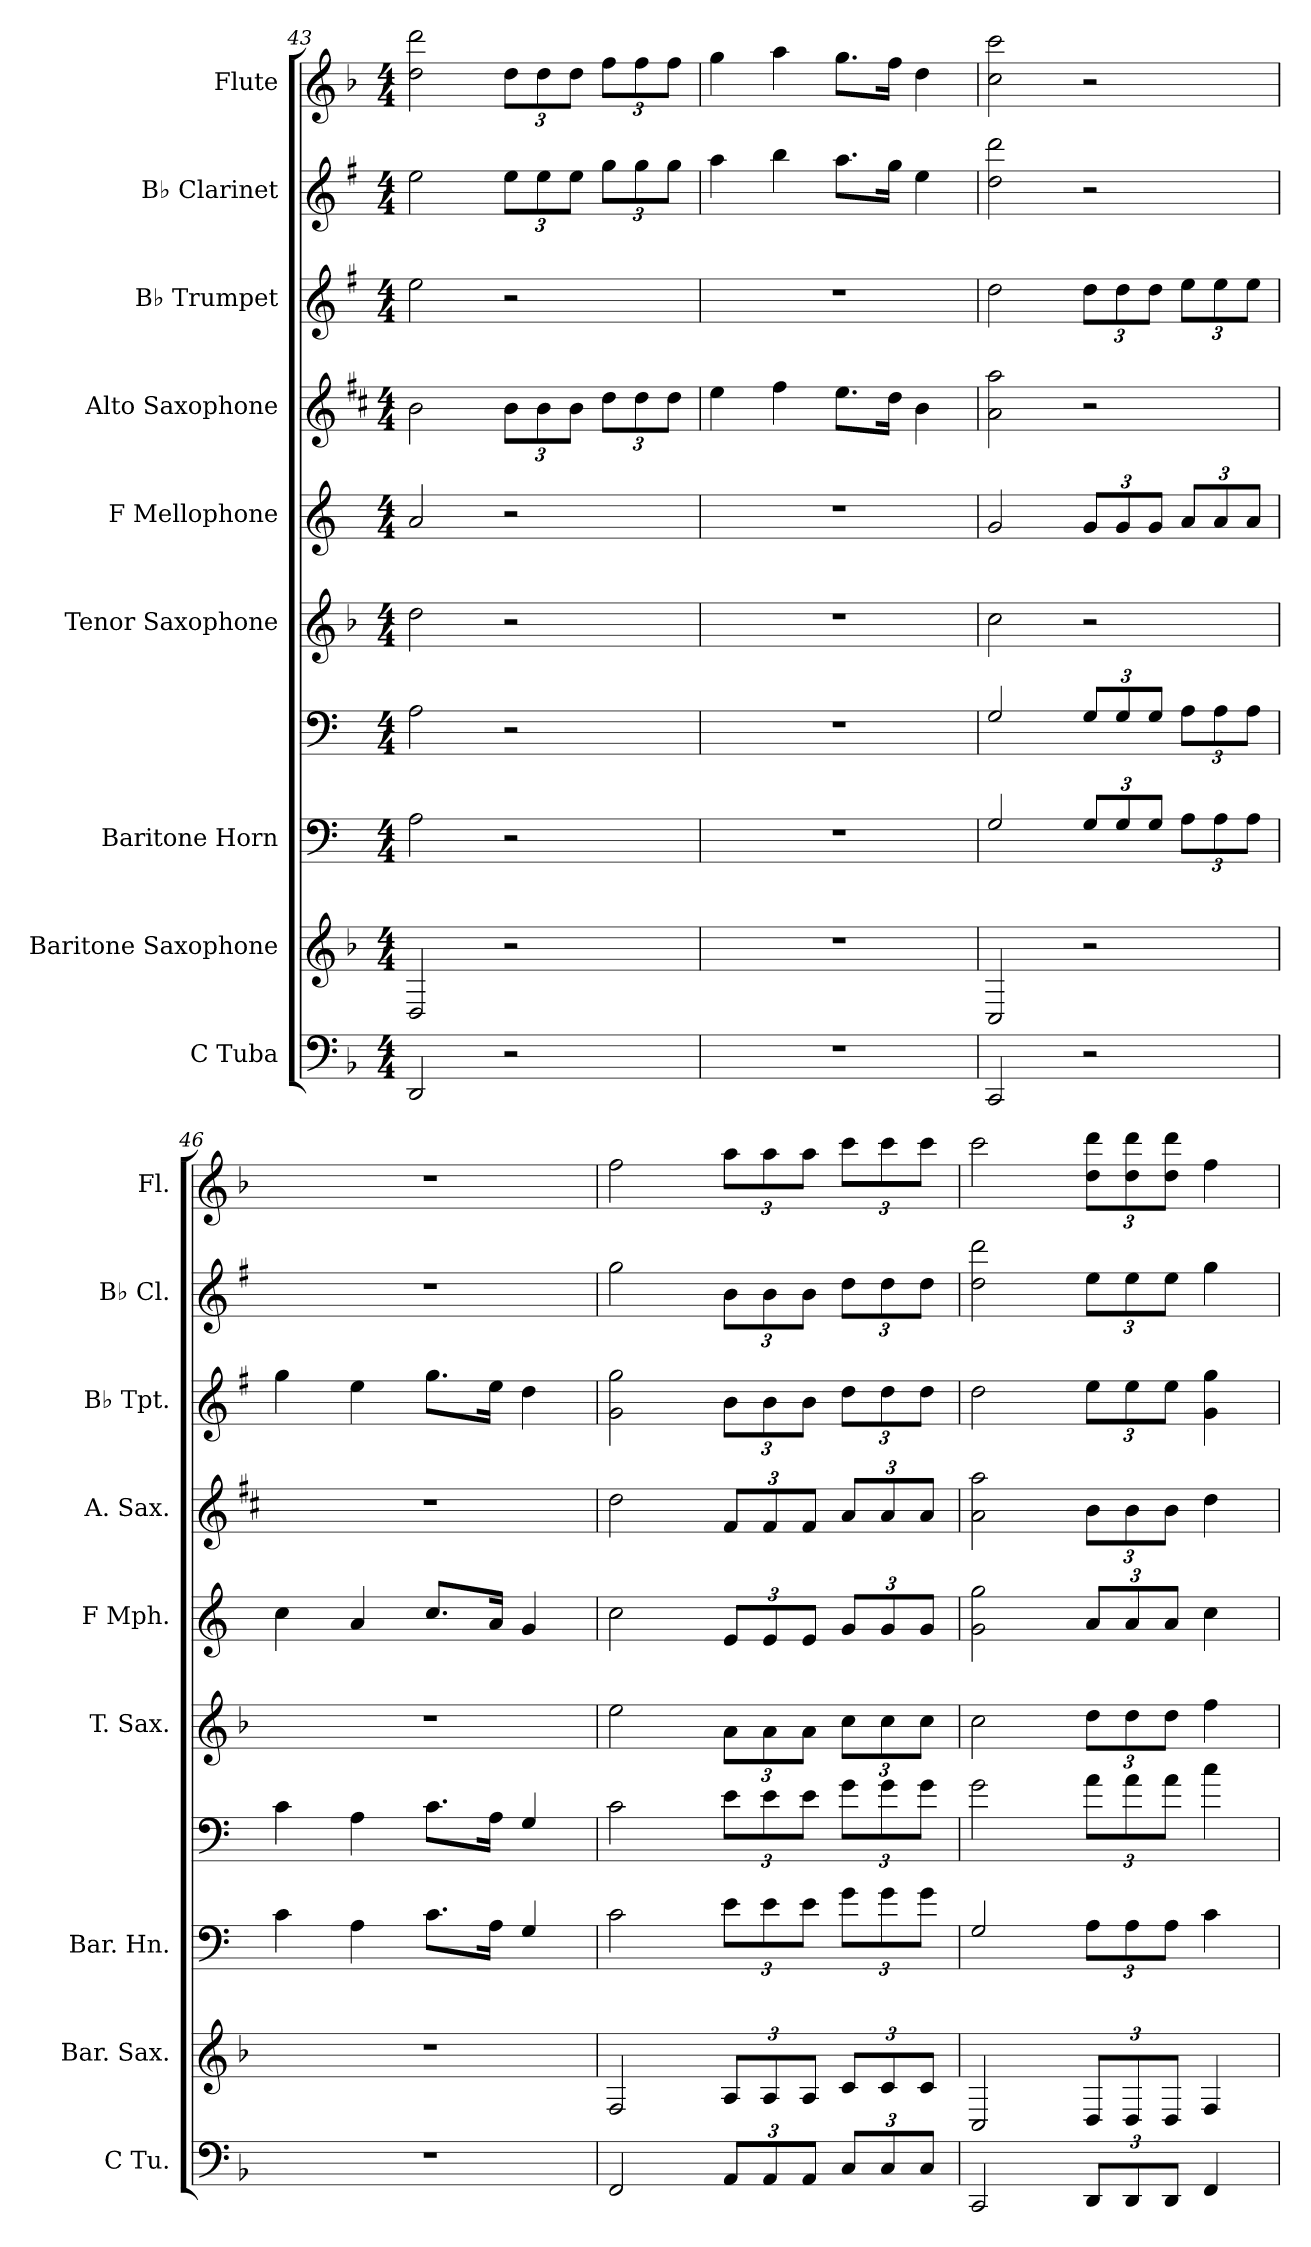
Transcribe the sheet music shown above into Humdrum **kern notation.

**kern	**kern	**kern	**kern	**kern	**kern	**kern	**kern	**kern	**kern
*part9	*part8	*part7	*part7	*part6	*part5	*part4	*part3	*part2	*part1
*staff10	*staff9	*staff8	*staff7	*staff6	*staff5	*staff4	*staff3	*staff2	*staff1
*I"C Tuba	*I"Baritone Saxophone	*I"Baritone Horn	*	*I"Tenor Saxophone	*I"F Mellophone	*I"Alto Saxophone	*I"B♭ Trumpet	*I"B♭ Clarinet	*I"Flute
*I'C Tu.	*I'Bar. Sax.	*I'Bar. Hn.	*	*I'T. Sax.	*I'F Mph.	*I'A. Sax.	*I'B♭ Tpt.	*I'B♭ Cl.	*I'Fl.
*clefF4	*clefG2	*clefF4	*clefF4	*clefG2	*clefG2	*clefG2	*clefG2	*clefG2	*clefG2
*	*ITrd12c21	*ITrd4c7	*ITrd4c7	*ITrd8c14	*ITrd4c7	*ITrd5c9	*ITrd1c2	*ITrd1c2	*
*k[b-]	*k[b-]	*k[b-]	*k[b-]	*k[b-]	*k[b-]	*k[b-]	*k[b-]	*k[b-]	*k[b-]
*F:	*F:	*F:	*F:	*F:	*F:	*F:	*F:	*F:	*F:
*M4/4	*M4/4	*M4/4	*M4/4	*M4/4	*M4/4	*M4/4	*M4/4	*M4/4	*M4/4
=43	=43	=43	=43	=43	=43	=43	=43	=43	=43
2DD/	2DD/	2D\	2D\	2d\	2d/	2d\	2dd\	2dd\	2dd\ 2ddd\
*	*	*	*	*	*	*Xbrackettup	*	*Xbrackettup	*Xbrackettup
2r	2r	2r	2r	2r	2r	12d\L	2r	12dd\L	12dd\L
.	.	.	.	.	.	12d\	.	12dd\	12dd\
.	.	.	.	.	.	12d\J	.	12dd\J	12dd\J
.	.	.	.	.	.	12f\L	.	12ff\L	12ff\L
.	.	.	.	.	.	12f\	.	12ff\	12ff\
.	.	.	.	.	.	12f\J	.	12ff\J	12ff\J
=44	=44	=44	=44	=44	=44	=44	=44	=44	=44
1r	1r	1r	1r	1r	1r	4g\	1r	4gg\	4gg\
.	.	.	.	.	.	4a\	.	4aa\	4aa\
.	.	.	.	.	.	8.g\L	.	8.gg\L	8.gg\L
.	.	.	.	.	.	16f\Jk	.	16ff\Jk	16ff\Jk
.	.	.	.	.	.	4d\	.	4dd\	4dd\
=45	=45	=45	=45	=45	=45	=45	=45	=45	=45
2CC/	2CC/	2C/	2C/	2c\	2c/	2c\ 2cc\	2cc\	2cc\ 2ccc\	2cc\ 2ccc\
*	*	*Xbrackettup	*Xbrackettup	*	*Xbrackettup	*	*Xbrackettup	*	*
2r	2r	12C/L	12C/L	2r	12c/L	2r	12cc\L	2r	2r
.	.	12C/	12C/	.	12c/	.	12cc\	.	.
.	.	12C/J	12C/J	.	12c/J	.	12cc\J	.	.
.	.	12D\L	12D\L	.	12d/L	.	12dd\L	.	.
.	.	12D\	12D\	.	12d/	.	12dd\	.	.
.	.	12D\J	12D\J	.	12d/J	.	12dd\J	.	.
!!LO:PB:g=z
=46	=46	=46	=46	=46	=46	=46	=46	=46	=46
1r	1r	4F\	4F\	1r	4f\	1r	4ff\	1r	1r
.	.	4D\	4D\	.	4d/	.	4dd\	.	.
.	.	8.F\L	8.F\L	.	8.f/L	.	8.ff\L	.	.
.	.	16D\Jk	16D\Jk	.	16d/Jk	.	16dd\Jk	.	.
.	.	4C/	4C/	.	4c/	.	4cc\	.	.
=47	=47	=47	=47	=47	=47	=47	=47	=47	=47
2FF/	2FF/	2F\	2F\	2e\	2f\	2f\	2f\ 2ff\	2ff\	2ff\
*Xbrackettup	*Xbrackettup	*	*	*Xbrackettup	*	*	*	*	*
12AA/L	12AA/L	12A\L	12A\L	12A\L	12A/L	12A/L	12a\L	12a\L	12aa\L
12AA/	12AA/	12A\	12A\	12A\	12A/	12A/	12a\	12a\	12aa\
12AA/J	12AA/J	12A\J	12A\J	12A\J	12A/J	12A/J	12a\J	12a\J	12aa\J
12C/L	12C/L	12c\L	12c\L	12c\L	12c/L	12c/L	12cc\L	12cc\L	12ccc\L
12C/	12C/	12c\	12c\	12c\	12c/	12c/	12cc\	12cc\	12ccc\
12C/J	12C/J	12c\J	12c\J	12c\J	12c/J	12c/J	12cc\J	12cc\J	12ccc\J
=48	=48	=48	=48	=48	=48	=48	=48	=48	=48
2CC/	2CC/	2C/	2c\	2c\	2c\ 2cc\	2c\ 2cc\	2cc\	2cc\ 2ccc\	2ccc\
12DD/L	12DD/L	12D\L	12d\L	12d\L	12d/L	12d\L	12dd\L	12dd\L	12dd\ 12ddd\L
12DD/	12DD/	12D\	12d\	12d\	12d/	12d\	12dd\	12dd\	12dd\ 12ddd\
12DD/J	12DD/J	12D\J	12d\J	12d\J	12d/J	12d\J	12dd\J	12dd\J	12dd\ 12ddd\J
4FF/	4FF/	4F\	4f\	4f\	4f\	4f\	4f\ 4ff\	4ff\	4ff\
=	=	=	=	=	=	=	=	=	=
*-	*-	*-	*-	*-	*-	*-	*-	*-	*-
